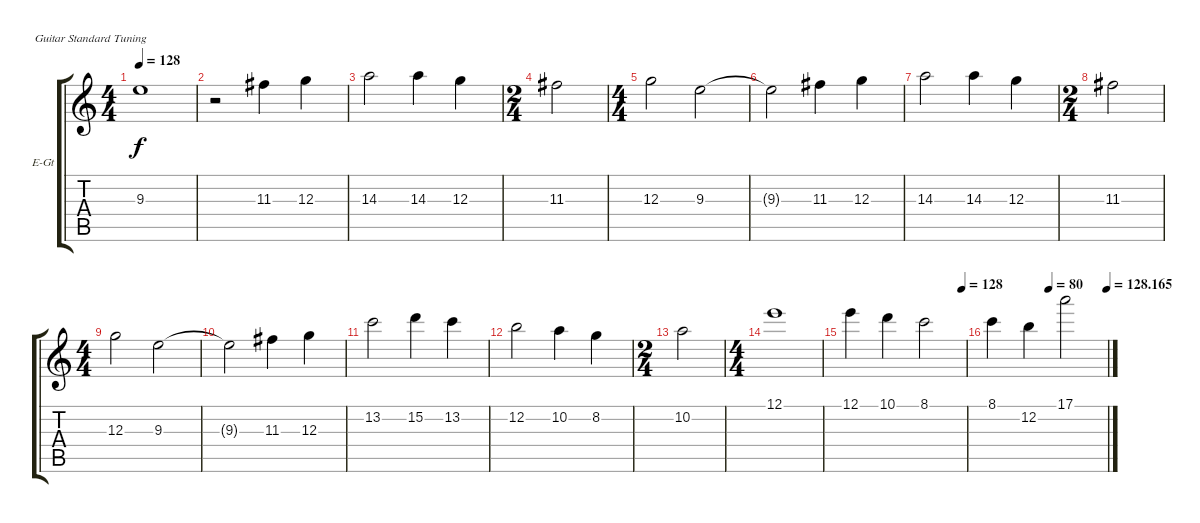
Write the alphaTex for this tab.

\defaultSystemsLayout 4
\bracketExtendMode groupsimilarinstruments
\firstSystemTrackNameOrientation horizontal
\otherSystemsTrackNameOrientation horizontal
\track ("Electric Guitar" "E-Gt") {instrument overdrivenguitar}
\staff {score tabs}
\tuning (E4 B3 G3 D3 A2 E2)
\ts (4 4)
\tempo 128
\clef g2
\scale
0.207143
\ks c
9.3.1{dy f} |
\scale
0.189286 r.2 11.3.4 12.3.4 |
\scale
0.189286 14.3.2 14.3.4 12.3.4 |
\ts (2 4)
\scale
0.207143 11.3.2 |
\ts (4 4)
\scale
0.236334 12.3.2 9.3.2 |
\scale
0.170418 9.3{t}.2 11.3.4 12.3.4 |
\scale
0.170418 14.3.2 14.3.4 12.3.4 |
\ts (2 4)
\scale
0.186495 11.3.2 |
\ts (4 4)
\scale
0.236334 12.3.2 9.3.2 |
\scale
0.192727 9.3{t}.2 11.3.4 12.3.4 |
\scale
0.192727 13.2.2 15.2.4 13.2.4 |
\scale
0.192727 12.2.2 10.2.4 8.2.4 |
\ts (2 4)
\scale
0.210909 10.2.2 |
\ts (4 4)
\scale
0.210909 12.1.1 |
\tempo (128 0.96875)
\scale
0.388278 12.1.4 10.1.4 8.1.2 |
\tempo (80 0.5)
\tempo (128.165 1)
\scale
0.388278 8.1.4 12.2.4 17.1.2
